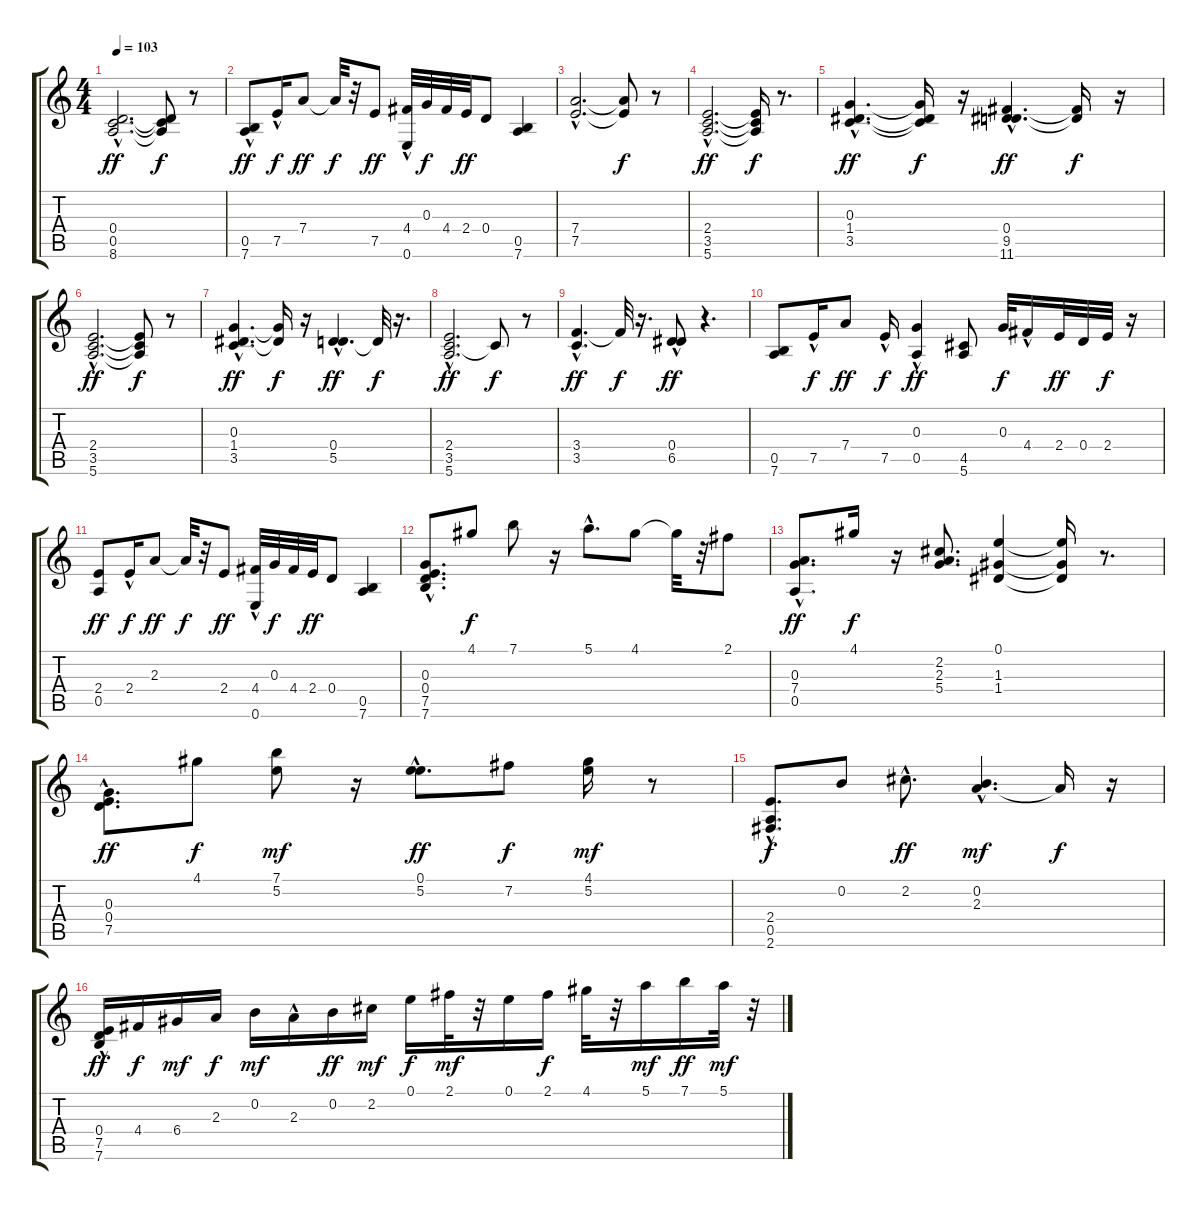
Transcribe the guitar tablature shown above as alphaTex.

\track "" {instrument distortionguitar}
\staff {score tabs}
\tuning (E4 B3 G3 D3 A2 E2) {hide}
\ts (4 4)
\tempo 103
\clef g2
\ks c
(0.4{hac} 0.5{hac} 8.6{hac}).2{d dy ff} (0.4{t} 0.5{t} 8.6{t}).8{dy f} r.8 |
(0.5{hac} 7.6).8{dy ff} 7.5{hac}.16{dy f} 7.4.8{dy ff} 7.4{t}.32{dy f} r.32 7.5.8{dy ff} (4.4 0.6{hac}).32 0.3.32{dy f} 4.4.32 2.4.32{dy ff} 0.4.8 (0.5 7.6).4 |
(7.4{hac} 7.5{hac}).2{d} (7.4{t} 7.5{t}).8{dy f} r.8 |
(2.4{hac} 3.5{hac} 5.6{hac}).2{d dy ff} (2.4{t} 3.5{t} 5.6{t}).16{dy f} r.8{d} |
(0.3{hac} 1.4{hac} 3.5{hac}).4{d dy ff} (0.3{t} 1.4{t} 3.5{t}).16{dy f} r.16 (0.4{hac} 9.5{hac} 11.6{hac}).4{d dy ff} (9.5{t} 11.6{t}).16{dy f} r.16 |
(2.4{hac} 3.5{hac} 5.6{hac}).2{d dy ff} (2.4{t} 3.5{t} 5.6{t}).8{dy f} r.8 |
(0.3{hac} 1.4{hac} 3.5).4{d dy ff} (0.3{t} 1.4{t}).16{dy f} r.16 (0.4{hac} 5.5{hac}).4{d dy ff} 5.5{t}.32{dy f} r.16{d} |
(2.4 3.5{hac} 5.6).2{d dy ff} 3.5{t}.8{dy f} r.8 |
(3.4{hac} 3.5{hac}).4{d dy ff} 3.4{t}.32{dy f} r.16{d} (0.4 6.5{hac}).8{dy ff} r.4{d} |
(0.5 7.6).8 7.5{hac}.16{dy f} 7.4.8{dy ff} 7.5{hac}.16{dy f} (0.3 0.5{hac}).4{dy ff} (4.5 5.6).8 0.3.32{dy f} 4.4{hac}.16 2.4.32{dy ff} 0.4.32 2.4.32{dy f} r.16 |
(2.4 0.5).8{dy ff} 2.4{hac}.16{dy f} 2.3.8{dy ff} 2.3{t}.32{dy f} r.32 2.4.8{dy ff} (4.4 0.6{hac}).32 0.3.32{dy f} 4.4.32 2.4.32{dy ff} 0.4.8 (0.5 7.6).4 |
(0.3{hac} 0.4{hac} 7.5{hac} 7.6{hac}).8{d} 4.1.8{dy f} 7.1.8 r.16 5.1{hac}.8{d} 4.1.8 4.1{t}.32 r.32 2.1.8 |
(0.3{hac} 7.4 0.5{hac}).8{d dy ff} 4.1.16{dy f} r.16 (2.2 2.3 5.4).8{d} (0.1 1.3 1.4).4 (0.1{t} 1.3{t} 1.4{t}).16 r.8{d} |
(0.3 0.4{hac} 7.5).8{d dy ff} 4.1.8{dy f} (7.1 5.2).8{dy mf} r.16 (0.1{hac} 5.2).8{d dy ff} 7.2.8{dy f} (4.1 5.2).16{dy mf} r.8 |
(2.4{hac} 0.5 2.6).8{d dy f} 0.2.8 2.2{hac}.8{d dy ff} (0.2 2.3{hac}).4{d dy mf} 2.3{t}.16{dy f} r.16 |
(0.4 7.5 7.6{hac}).16{dy ff} 4.4.16{dy f} 6.4.16{dy mf} 2.3.16{dy f} 0.2.16{dy mf} 2.3{hac}.16 0.2.16{dy ff} 2.2.16{dy mf} 0.1.16{dy f} 2.1.32{dy mf} r.32 0.1.16 2.1.16{dy f} 4.1.32 r.32 5.1.16{dy mf} 7.1.16{dy ff} 5.1.32{dy mf} r.32
